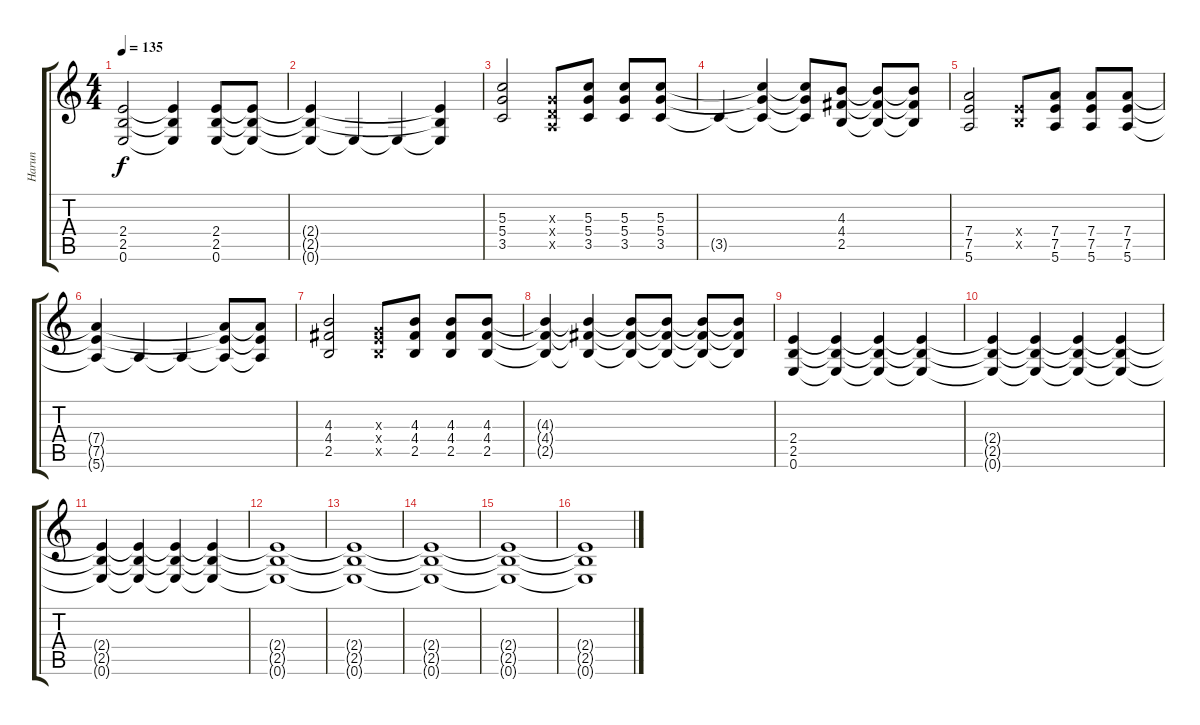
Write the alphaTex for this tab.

\track ("Harun" "Harun") {instrument electricguitarclean}
\staff {score tabs}
\tuning (E4 B3 G3 D3 A2 E2) {hide}
\ts (4 4)
\tempo 135
\clef g2
\ks c
(2.4 2.5 0.6).2{dy f} (2.4{t} 2.5{t} 0.6{t}).4 (2.4 2.5 0.6).8 (2.4{t} 2.5{t} 0.6{t}).8 |
(2.4{t} 2.5{t} 0.6{t}).4 0.6{t}.4 0.6{t}.4 (2.4{t} 2.5{t} 0.6{t}).4 |
(5.3 5.4 3.5).2{volume 13} (0.3{x} 0.4{x} 0.5{x}).8 (5.3 5.4 3.5).8 (5.3 5.4 3.5).8 (5.3 5.4 3.5).8 |
3.5{t}.4 (5.3{t} 5.4{t} 3.5{t}).4 (5.3{t} 5.4{t} 3.5{t}).8 (4.3 4.4 2.5).8 (4.3{t} 4.4{t} 2.5{t}).8 (4.3{t} 4.4{t} 2.5{t}).8 |
(7.4 7.5 5.6).2 (2.4{x} 2.5{x}).8 (7.4 7.5 5.6).8 (7.4 7.5 5.6).8 (7.4 7.5 5.6).8 |
(7.4{t} 7.5{t} 5.6{t}).4 5.6{t}.4 5.6{t}.4 (7.4{t} 7.5{t} 5.6{t}).8 (7.4{t} 7.5{t} 5.6{t}).8 |
(4.3 4.4 2.5).2 (0.3{x} 2.4{x} 2.5{x}).8 (4.3 4.4 2.5).8 (4.3 4.4 2.5).8 (4.3 4.4 2.5).8 |
(4.3{t} 4.4{t} 2.5{t}).4 (4.3{t} 4.4{t} 2.5{t}).4 (4.3{t} 4.4{t} 2.5{t}).8 (4.3{t} 4.4{t} 2.5{t}).8 (4.3{t} 4.4{t} 2.5{t}).8 (4.3{t} 4.4{t} 2.5{t}).8 |
(2.4 2.5 0.6).4 (2.4{t} 2.5{t} 0.6{t}).4 (2.4{t} 2.5{t} 0.6{t}).4 (2.4{t} 2.5{t} 0.6{t}).4 |
(2.4{t} 2.5{t} 0.6{t}).4 (2.4{t} 2.5{t} 0.6{t}).4 (2.4{t} 2.5{t} 0.6{t}).4 (2.4{t} 2.5{t} 0.6{t}).4 |
(2.4{t} 2.5{t} 0.6{t}).4 (2.4{t} 2.5{t} 0.6{t}).4 (2.4{t} 2.5{t} 0.6{t}).4 (2.4{t} 2.5{t} 0.6{t}).4 |
(2.4{t} 2.5{t} 0.6{t}).1 |
(2.4{t} 2.5{t} 0.6{t}).1 |
(2.4{t} 2.5{t} 0.6{t}).1 |
(2.4{t} 2.5{t} 0.6{t}).1 |
(2.4{t} 2.5{t} 0.6{t}).1
